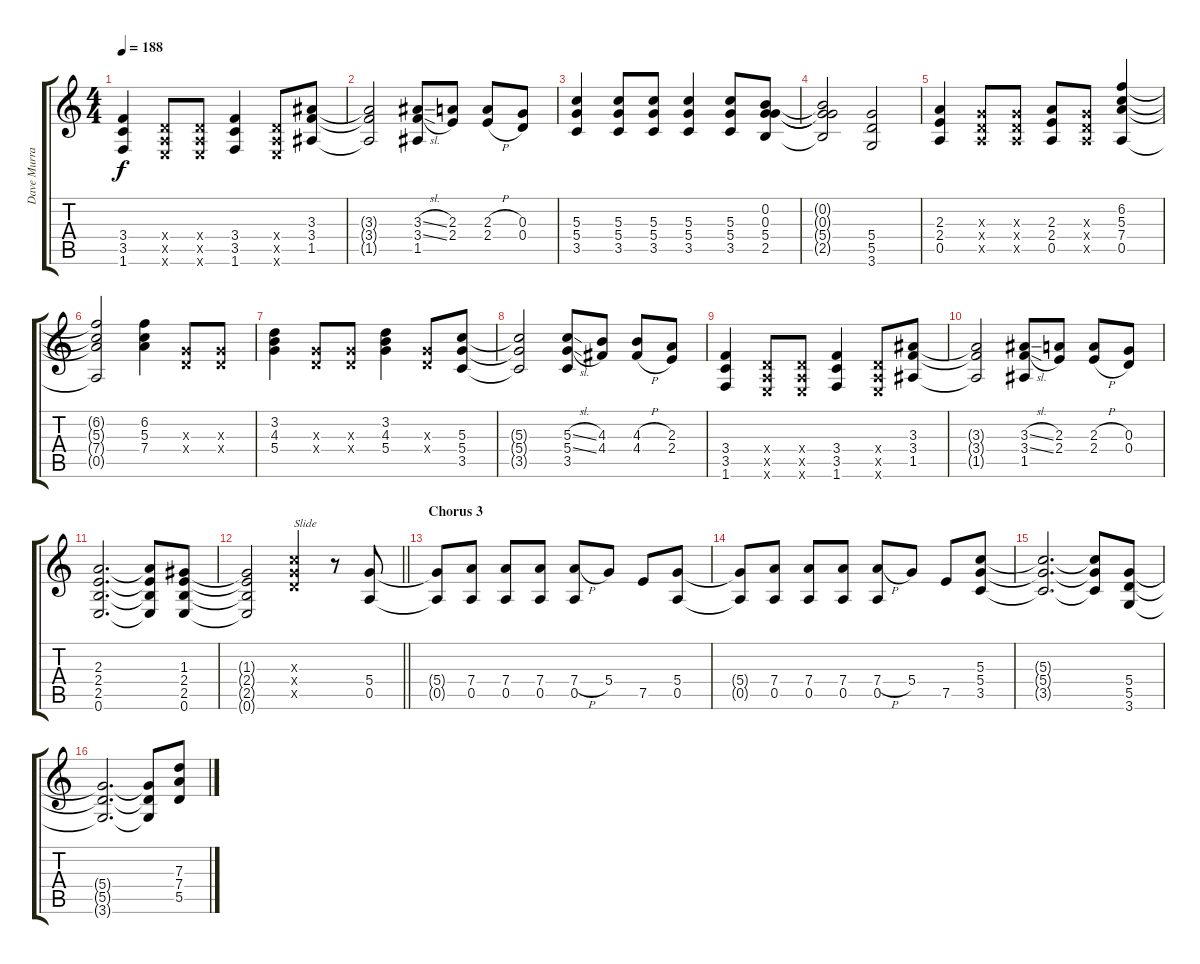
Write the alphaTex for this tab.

\track ("Dave Murray" "Dave Murra") {instrument distortionguitar}
\staff {score tabs}
\tuning (E4 B3 G3 D3 A2 E2) {hide}
\ts (4 4)
\tempo 188
\clef g2
\ks c
(3.4 3.5 1.6).4{dy f} (0.4{x} 0.5{x} 0.6{x}).8 (0.4{x} 0.5{x} 0.6{x}).8 (3.4 3.5 1.6).4 (0.4{x} 0.5{x} 0.6{x}).8 (3.3 3.4 1.5).8 |
(3.3{t} 3.4{t} 1.5{t}).2 (3.3{sl} 3.4{sl} 1.5).8 (2.3 2.4).8 (2.3{h} 2.4{h}).8 (0.3 0.4).8 |
(5.3 5.4 3.5).4 (5.3 5.4 3.5).8 (5.3 5.4 3.5).8 (5.3 5.4 3.5).4 (5.3 5.4 3.5).8 (0.2 0.3 5.4 2.5).8 |
(0.2{t} 0.3{t} 5.4{t} 2.5{t}).2 (5.4 5.5 3.6).2 |
(2.3 2.4 0.5).4 (0.3{x} 0.4{x} 0.5{x}).8 (0.3{x} 0.4{x} 0.5{x}).8 (2.3 2.4 0.5).8 (0.3{x} 0.4{x} 0.5{x}).8 (6.2 5.3 7.4 0.5).4 |
(6.2{t} 5.3{t} 7.4{t} 0.5{t}).2 (6.2 5.3 7.4).4 (0.3{x} 0.4{x}).8 (0.3{x} 0.4{x}).8 |
(3.2 4.3 5.4).4 (0.3{x} 0.4{x}).8 (0.3{x} 0.4{x}).8 (3.2 4.3 5.4).4 (0.3{x} 0.4{x}).8 (5.3 5.4 3.5).8 |
(5.3{t} 5.4{t} 3.5{t}).2 (5.3{sl} 5.4{sl} 3.5).8 (4.3 4.4).8 (4.3{h} 4.4{h}).8 (2.3 2.4).8 |
(3.4 3.5 1.6).4 (0.4{x} 0.5{x} 0.6{x}).8 (0.4{x} 0.5{x} 0.6{x}).8 (3.4 3.5 1.6).4 (0.4{x} 0.5{x} 0.6{x}).8 (3.3 3.4 1.5).8 |
(3.3{t} 3.4{t} 1.5{t}).2 (3.3{sl} 3.4{sl} 1.5).8 (2.3 2.4).8 (2.3{h} 2.4{h}).8 (0.3 0.4).8 |
(2.3 2.4 2.5 0.6).2{d} (2.3{t} 2.4{t} 2.5{t} 0.6{t}).8 (1.3 2.4 2.5 0.6).8 |
\barLineRight lightlight
(1.3{t} 2.4{t} 2.5{t} 0.6{t}).2 (5.3{x} 5.4{x} 5.5{x}).4{txt "Slide"} r.8 (5.4 0.5).8 |
\section ("" "Chorus 3")
(5.4{t} 0.5{t}).8 (7.4 0.5).8 (7.4 0.5).8 (7.4 0.5).8 (7.4{h} 0.5).8 5.4.8 7.5.8 (5.4 0.5).8 |
(5.4{t} 0.5{t}).8 (7.4 0.5).8 (7.4 0.5).8 (7.4 0.5).8 (7.4{h} 0.5).8 5.4.8 7.5.8 (5.3 5.4 3.5).8 |
(5.3{t} 5.4{t} 3.5{t}).2{d} (5.3{t} 5.4{t} 3.5{t}).8 (5.4 5.5 3.6).8 |
(5.4{t} 5.5{t} 3.6{t}).2{d} (5.4{t} 5.5{t} 3.6{t}).8 (7.3 7.4 5.5).8
